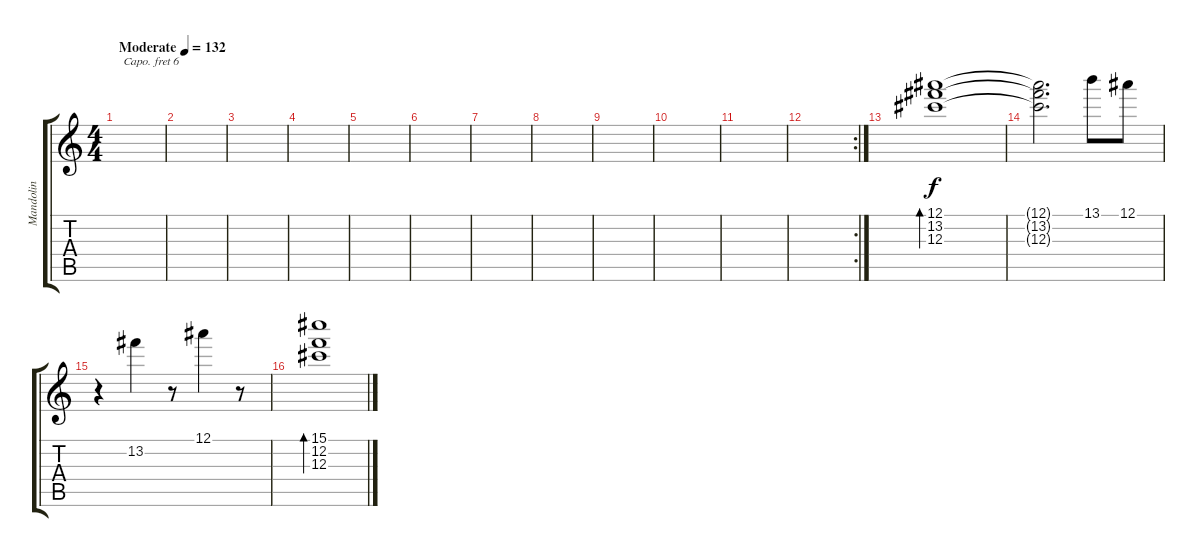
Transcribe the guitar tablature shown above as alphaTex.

\track ("Mandolin" "Mandolin") {instrument acousticguitarsteel}
\staff {score tabs}
\capo 6
\tuning (E4 B3 G3 D3 A2 E2) {hide}
\ts (4 4)
\tempo (132 "Moderate")
\clef g2
\ks c
|
|
|
|
|
|
|
|
|
|
|
\rc 2
|
(12.1 13.2 12.3).1{bd 480} |
(12.1{t} 13.2{t} 12.3{t}).2{d} 13.1.8 12.1.8 |
r.4 13.2.4 r.8 12.1.4 r.8 |
(15.1 12.2 12.3).1{bd 480}
